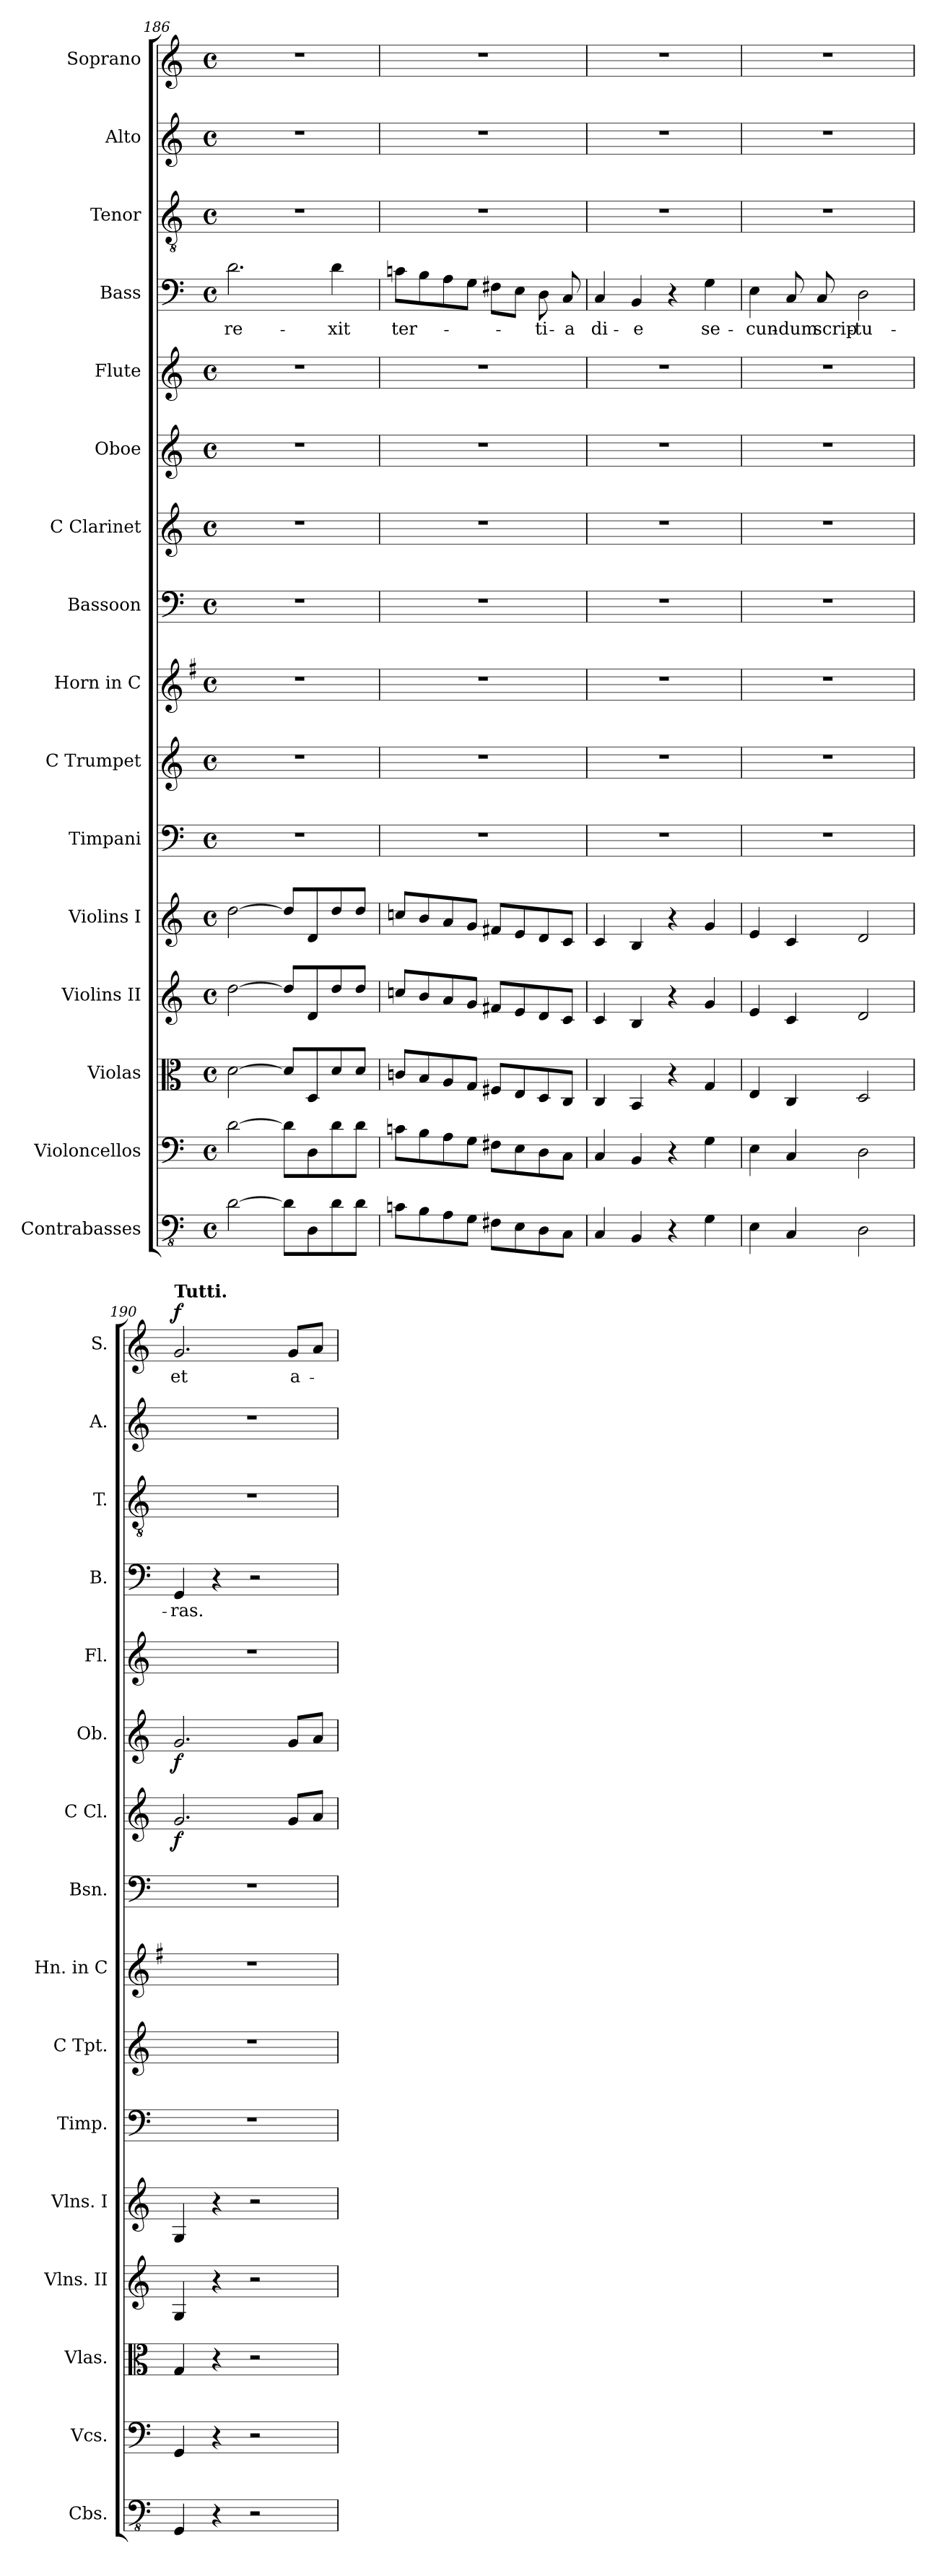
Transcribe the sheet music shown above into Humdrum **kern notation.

**kern	**kern	**kern	**kern	**kern	**kern	**kern	**kern	**kern	**kern	**dynam	**kern	**dynam	**kern	**kern	**text	**kern	**kern	**kern	**text	**dynam
*part16	*part15	*part14	*part13	*part12	*part11	*part10	*part9	*part8	*part7	*part7	*part6	*part6	*part5	*part4	*part4	*part3	*part2	*part1	*part1	*part1
*staff16	*staff15	*staff14	*staff13	*staff12	*staff11	*staff10	*staff9	*staff8	*staff7	*staff7	*staff6	*staff6	*staff5	*staff4	*staff4	*staff3	*staff2	*staff1	*staff1	*staff1
*I"Contrabasses	*I"Violoncellos	*I"Violas	*I"Violins II	*I"Violins I	*I"Timpani	*I"C Trumpet	*I"Horn in C	*I"Bassoon	*I"C Clarinet	*	*I"Oboe	*	*I"Flute	*I"Bass	*	*I"Tenor	*I"Alto	*I"Soprano	*	*
*I'Cbs.	*I'Vcs.	*I'Vlas.	*I'Vlns. II	*I'Vlns. I	*I'Timp.	*I'C Tpt.	*I'Hn. in C	*I'Bsn.	*I'C Cl.	*	*I'Ob.	*	*I'Fl.	*I'B.	*	*I'T.	*I'A.	*I'S.	*	*
*clefFv4	*clefF4	*clefC3	*clefG2	*clefG2	*clefF4	*clefG2	*clefG2	*clefF4	*clefG2	*	*clefG2	*	*clefG2	*clefF4	*	*clefGv2	*clefG2	*clefG2	*	*
*	*	*	*	*	*	*	*ITrd4c7	*	*ITrd1c2	*	*	*	*	*	*	*	*	*	*	*
*k[]	*k[]	*k[]	*k[]	*k[]	*k[]	*k[]	*k[]	*k[]	*k[b-e-]	*	*k[]	*	*k[]	*k[]	*	*k[]	*k[]	*k[]	*	*
*M4/4	*M4/4	*M4/4	*M4/4	*M4/4	*M4/4	*M4/4	*M4/4	*M4/4	*M4/4	*	*M4/4	*	*M4/4	*M4/4	*	*M4/4	*M4/4	*M4/4	*	*
*met(c)	*met(c)	*met(c)	*met(c)	*met(c)	*met(c)	*met(c)	*met(c)	*met(c)	*met(c)	*	*met(c)	*	*met(c)	*met(c)	*	*met(c)	*met(c)	*met(c)	*	*
=186	=186	=186	=186	=186	=186	=186	=186	=186	=186	=186	=186	=186	=186	=186	=186	=186	=186	=186	=186	=186
!	!	!	!	!	!	!	!	!	!	!	!	!	!	!	!LO:LY:b	!	!	!	!	!
[2D\	[2d\	[2d\	[2dd\	[2dd\	1r	1r	1r	1r	1r	.	1r	.	1r	2.d\	-re-	1r	1r	1r	.	.
8D\L]	8d\L]	8d/L]	8dd/L]	8dd/L]	.	.	.	.	.	.	.	.	.	.	.	.	.	.	.	.
8DD\	8D\	8D/	8d/	8d/	.	.	.	.	.	.	.	.	.	.	.	.	.	.	.	.
!	!	!	!	!	!	!	!	!	!	!	!	!	!	!	!LO:LY:b	!	!	!	!	!
8D\	8d\	8d/	8dd/	8dd/	.	.	.	.	.	.	.	.	.	4d\	-xit	.	.	.	.	.
8D\J	8d\J	8d/J	8dd/J	8dd/J	.	.	.	.	.	.	.	.	.	.	.	.	.	.	.	.
=187	=187	=187	=187	=187	=187	=187	=187	=187	=187	=187	=187	=187	=187	=187	=187	=187	=187	=187	=187	=187
!	!	!	!	!	!	!	!	!	!	!	!	!	!	!	!LO:LY:b	!	!	!	!	!
8Cn\L	8cn\L	8cn/L	8ccn/L	8ccn/L	1r	1r	1r	1r	1r	.	1r	.	1r	8cn\L	ter-	1r	1r	1r	.	.
8BB\	8B\	8B/	8b/	8b/	.	.	.	.	.	.	.	.	.	8B\	.	.	.	.	.	.
8AA\	8A\	8A/	8a/	8a/	.	.	.	.	.	.	.	.	.	8A\	.	.	.	.	.	.
8GG\J	8G\J	8G/J	8g/J	8g/J	.	.	.	.	.	.	.	.	.	8G\J	.	.	.	.	.	.
8FF#X\L	8F#X\L	8F#X/L	8f#X/L	8f#X/L	.	.	.	.	.	.	.	.	.	8F#X\L	.	.	.	.	.	.
8EE\	8E\	8E/	8e/	8e/	.	.	.	.	.	.	.	.	.	8E\J	.	.	.	.	.	.
!	!	!	!	!	!	!	!	!	!	!	!	!	!	!	!LO:LY:b	!	!	!	!	!
8DD\	8D\	8D/	8d/	8d/	.	.	.	.	.	.	.	.	.	8D\	-ti-	.	.	.	.	.
!	!	!	!	!	!	!	!	!	!	!	!	!	!	!	!LO:LY:b	!	!	!	!	!
8CC\J	8C\J	8C/J	8c/J	8c/J	.	.	.	.	.	.	.	.	.	8C/	-a	.	.	.	.	.
!!LO:PB:g=z
=188	=188	=188	=188	=188	=188	=188	=188	=188	=188	=188	=188	=188	=188	=188	=188	=188	=188	=188	=188	=188
!	!	!	!	!	!	!	!	!	!	!	!	!	!	!	!LO:LY:b	!	!	!	!	!
4CC/	4C/	4C/	4c/	4c/	1r	1r	1r	1r	1r	.	1r	.	1r	4C/	di-	1r	1r	1r	.	.
!	!	!	!	!	!	!	!	!	!	!	!	!	!	!	!LO:LY:b	!	!	!	!	!
4BBB/	4BB/	4BB/	4B/	4B/	.	.	.	.	.	.	.	.	.	4BB/	-e	.	.	.	.	.
4r	4r	4r	4r	4r	.	.	.	.	.	.	.	.	.	4r	.	.	.	.	.	.
!	!	!	!	!	!	!	!	!	!	!	!	!	!	!	!LO:LY:b	!	!	!	!	!
4GG\	4G\	4G/	4g/	4g/	.	.	.	.	.	.	.	.	.	4G\	se-	.	.	.	.	.
=189	=189	=189	=189	=189	=189	=189	=189	=189	=189	=189	=189	=189	=189	=189	=189	=189	=189	=189	=189	=189
!	!	!	!	!	!	!	!	!	!	!	!	!	!	!	!LO:LY:b	!	!	!	!	!
4EE\	4E\	4E/	4e/	4e/	1r	1r	1r	1r	1r	.	1r	.	1r	4E\	-cun-	1r	1r	1r	.	.
!	!	!	!	!	!	!	!	!	!	!	!	!	!	!	!LO:LY:b	!	!	!	!	!
4CC/	4C/	4C/	4c/	4c/	.	.	.	.	.	.	.	.	.	8C/	-dum	.	.	.	.	.
!	!	!	!	!	!	!	!	!	!	!	!	!	!	!	!LO:LY:b	!	!	!	!	!
.	.	.	.	.	.	.	.	.	.	.	.	.	.	8C/	scrip-	.	.	.	.	.
!	!	!	!	!	!	!	!	!	!	!	!	!	!	!	!LO:LY:b	!	!	!	!	!
2DD\	2D\	2D/	2d/	2d/	.	.	.	.	.	.	.	.	.	2D\	-tu-	.	.	.	.	.
=190	=190	=190	=190	=190	=190	=190	=190	=190	=190	=190	=190	=190	=190	=190	=190	=190	=190	=190	=190	=190
!	!	!	!	!	!	!	!	!	!	!	!	!	!	!	!	!	!	!LO:TX:a:B:t=Tutti.	!	!
!	!	!	!	!	!	!	!	!	!	!LO:DY:b	!	!LO:DY:b	!	!	!LO:LY:b	!	!	!	!LO:LY:b	!LO:DY:a
4GGG/	4GG/	4G/	4G/	4G/	1r	1r	1r	1r	2.f/	f	2.g/	f	1r	4GG/	-ras.	1r	1r	2.g/	et	f
4r	4r	4r	4r	4r	.	.	.	.	.	.	.	.	.	4r	.	.	.	.	.	.
2r	2r	2r	2r	2r	.	.	.	.	.	.	.	.	.	2r	.	.	.	.	.	.
!	!	!	!	!	!	!	!	!	!	!	!	!	!	!	!	!	!	!	!LO:LY:b	!
.	.	.	.	.	.	.	.	.	8f/L	.	8g/L	.	.	.	.	.	.	8g/L	a-	.
.	.	.	.	.	.	.	.	.	8g/J	.	8a/J	.	.	.	.	.	.	8a/J	.	.
=	=	=	=	=	=	=	=	=	=	=	=	=	=	=	=	=	=	=	=	=
*-	*-	*-	*-	*-	*-	*-	*-	*-	*-	*-	*-	*-	*-	*-	*-	*-	*-	*-	*-	*-
